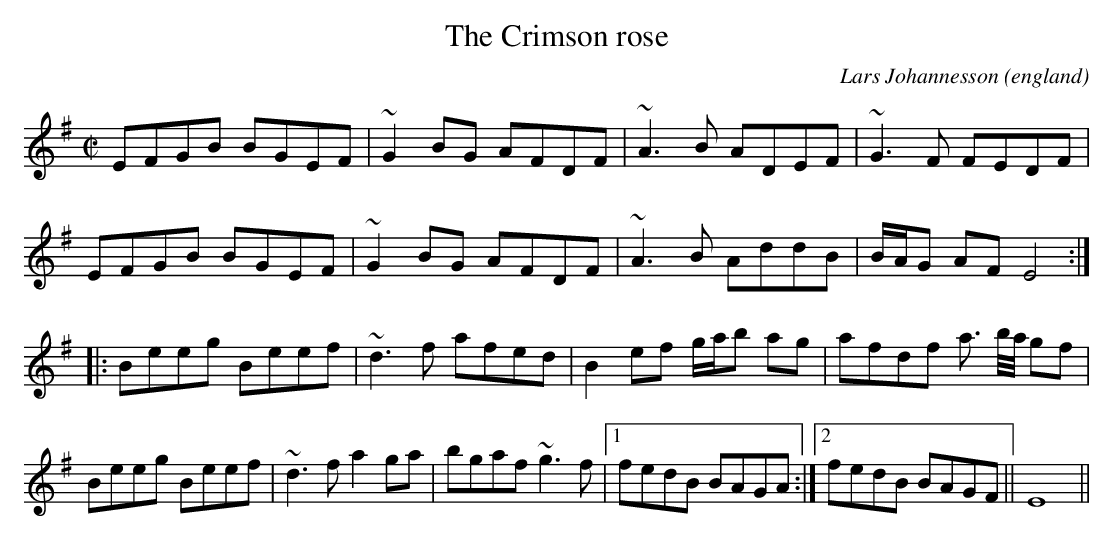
X:1
T:Crimson rose, The
O:england
M:C|
C:Lars Johannesson
K:Emin
EFGB BGEF|~G2 BG AFDF|~A3B ADEF|~G3F FEDF|\
EFGB BGEF|~G2 BG AFDF|~A3B AddB|B/2A/2G AF E4::\
Beeg Beef|~d3f afed|B2 ef g/2a/2b ag|afdf a3/2 b/4a/4 gf|\
Beeg Beef|~d3f a2ga|bgaf ~g3f|1 fedB BAGA:|2 fedB BAGF||E8||
